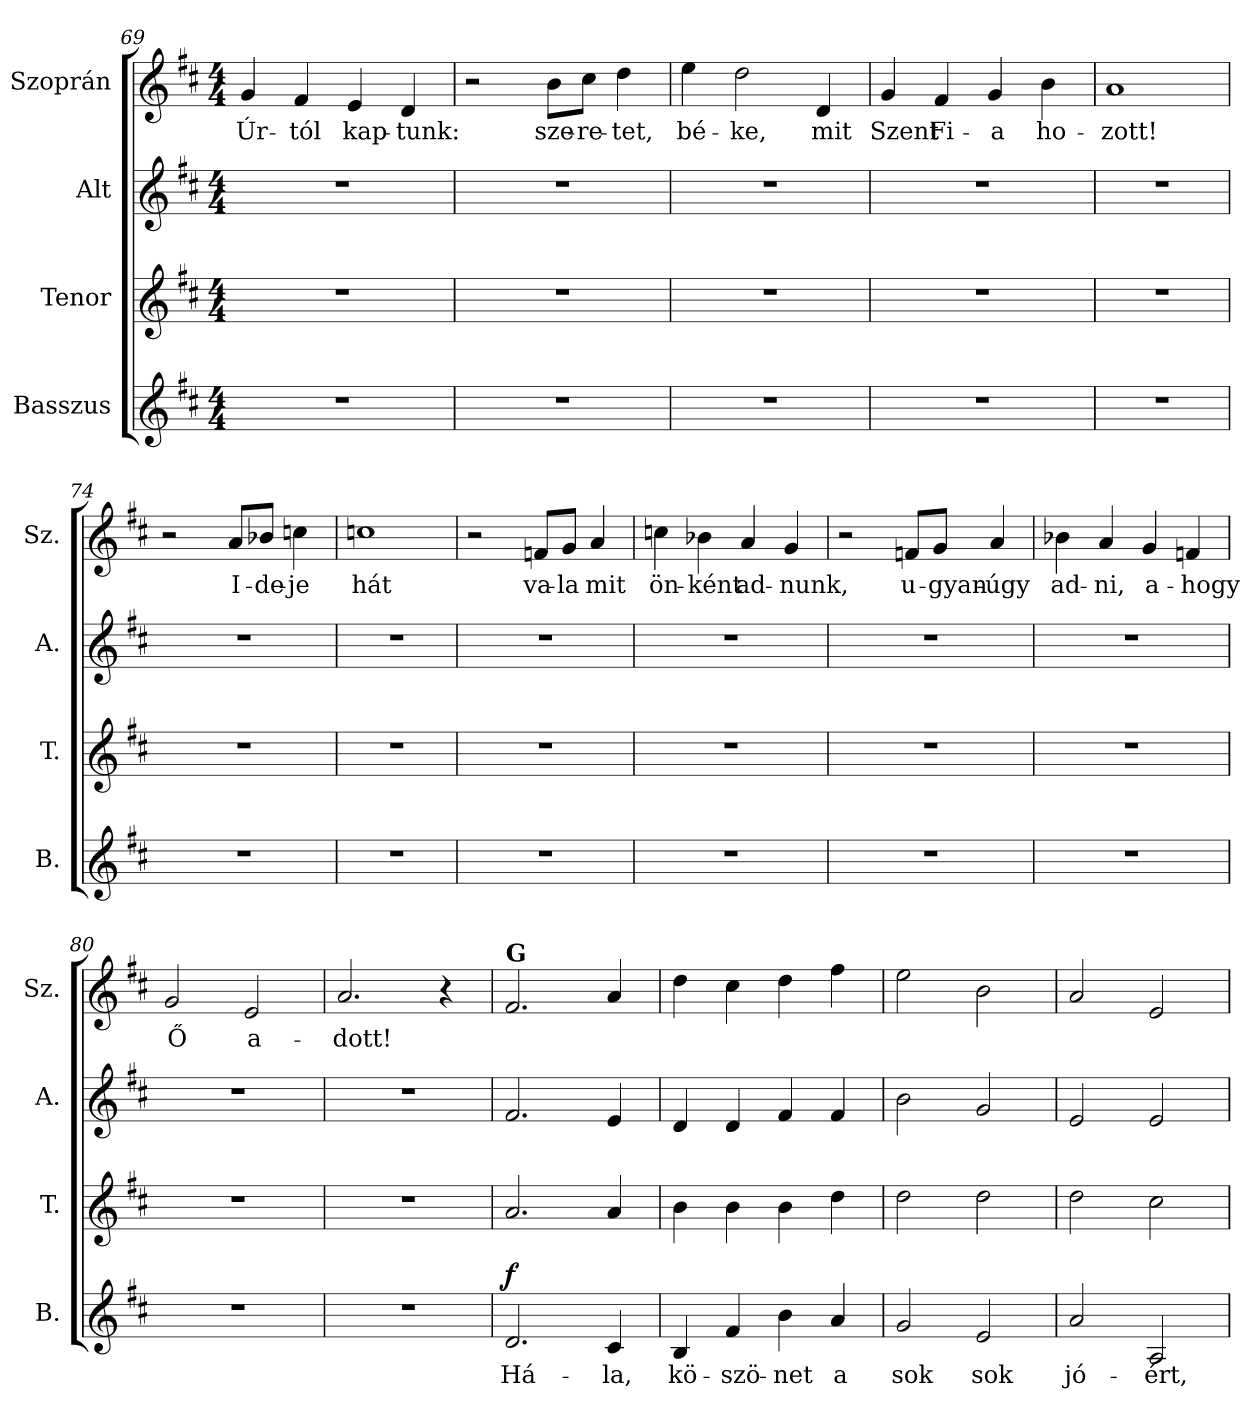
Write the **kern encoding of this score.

**kern	**text	**dynam	**kern	**kern	**kern	**text
*part4	*part4	*part4	*part3	*part2	*part1	*part1
*staff4	*staff4	*staff4	*staff3	*staff2	*staff1	*staff1
*I"Basszus	*	*	*I"Tenor	*I"Alt	*I"Szoprán	*
*I'B.	*	*	*I'T.	*I'A.	*I'Sz.	*
*clefG2	*	*	*clefG2	*clefG2	*clefG2	*
*k[f#c#]	*	*	*k[f#c#]	*k[f#c#]	*k[f#c#]	*
*M4/4	*	*	*M4/4	*M4/4	*M4/4	*
=69	=69	=69	=69	=69	=69	=69
1r	.	.	1r	1r	4g/	Úr-
.	.	.	.	.	4f#/	-tól
.	.	.	.	.	4e/	kap-
.	.	.	.	.	4d/	-tunk:
=70	=70	=70	=70	=70	=70	=70
1r	.	.	1r	1r	2r	.
.	.	.	.	.	8b\L	sze-
.	.	.	.	.	8cc#\J	-re-
.	.	.	.	.	4dd\	-tet,
=71	=71	=71	=71	=71	=71	=71
1r	.	.	1r	1r	4ee\	bé-
.	.	.	.	.	2dd\	-ke,
.	.	.	.	.	4d/	mit
!!LO:LB:g=z
=72	=72	=72	=72	=72	=72	=72
1r	.	.	1r	1r	4g/	Szent
.	.	.	.	.	4f#/	Fi-
.	.	.	.	.	4g/	-a
.	.	.	.	.	4b\	ho-
=73	=73	=73	=73	=73	=73	=73
1r	.	.	1r	1r	1a	-zott!
=74	=74	=74	=74	=74	=74	=74
1r	.	.	1r	1r	2r	.
.	.	.	.	.	8a/L	I-
.	.	.	.	.	8b-X/J	-de-
.	.	.	.	.	4ccn\	-je
=75	=75	=75	=75	=75	=75	=75
1r	.	.	1r	1r	1ccn	hát
=76	=76	=76	=76	=76	=76	=76
1r	.	.	1r	1r	2r	.
.	.	.	.	.	8fn/L	va-
.	.	.	.	.	8g/J	-la
.	.	.	.	.	4a/	mit
=77	=77	=77	=77	=77	=77	=77
1r	.	.	1r	1r	4ccn\	ön-
.	.	.	.	.	4b-X\	-ként
.	.	.	.	.	4a/	ad-
.	.	.	.	.	4g/	-nunk,
!!LO:LB:g=z
=78	=78	=78	=78	=78	=78	=78
1r	.	.	1r	1r	2r	.
.	.	.	.	.	8fn/L	u-
.	.	.	.	.	8g/J	-gyan-
.	.	.	.	.	4a/	-úgy
=79	=79	=79	=79	=79	=79	=79
1r	.	.	1r	1r	4b-X\	ad-
.	.	.	.	.	4a/	-ni,
.	.	.	.	.	4g/	a-
.	.	.	.	.	4fn/	-hogy
=80	=80	=80	=80	=80	=80	=80
1r	.	.	1r	1r	2g/	Ő
.	.	.	.	.	2e/	a-
=81	=81	=81	=81	=81	=81	=81
1r	.	.	1r	1r	2.a/	-dott!
.	.	.	.	.	4r	.
!!LO:LB:g=z
=82	=82	=82	=82	=82	=82	=82
!	!	!	!	!	!LO:TX:a:B:t=G	!
!	!	!LO:DY:a	!	!	!	!
2.d/	Há-	f	2.a/	2.f#/	2.f#/	.
4c#/	-la,	.	4a/	4e/	4a/	.
=83	=83	=83	=83	=83	=83	=83
4B/	kö-	.	4b\	4d/	4dd\	.
4f#/	-szö-	.	4b\	4d/	4cc#\	.
4b\	-net	.	4b\	4f#/	4dd\	.
4a/	a	.	4dd\	4f#/	4ff#\	.
=84	=84	=84	=84	=84	=84	=84
2g/	sok	.	2dd\	2b\	2ee\	.
2e/	sok	.	2dd\	2g/	2b\	.
=85	=85	=85	=85	=85	=85	=85
2a/	jó-	.	2dd\	2e/	2a/	.
2A/	-ért,	.	2cc#\	2e/	2e/	.
=	=	=	=	=	=	=
*-	*-	*-	*-	*-	*-	*-
